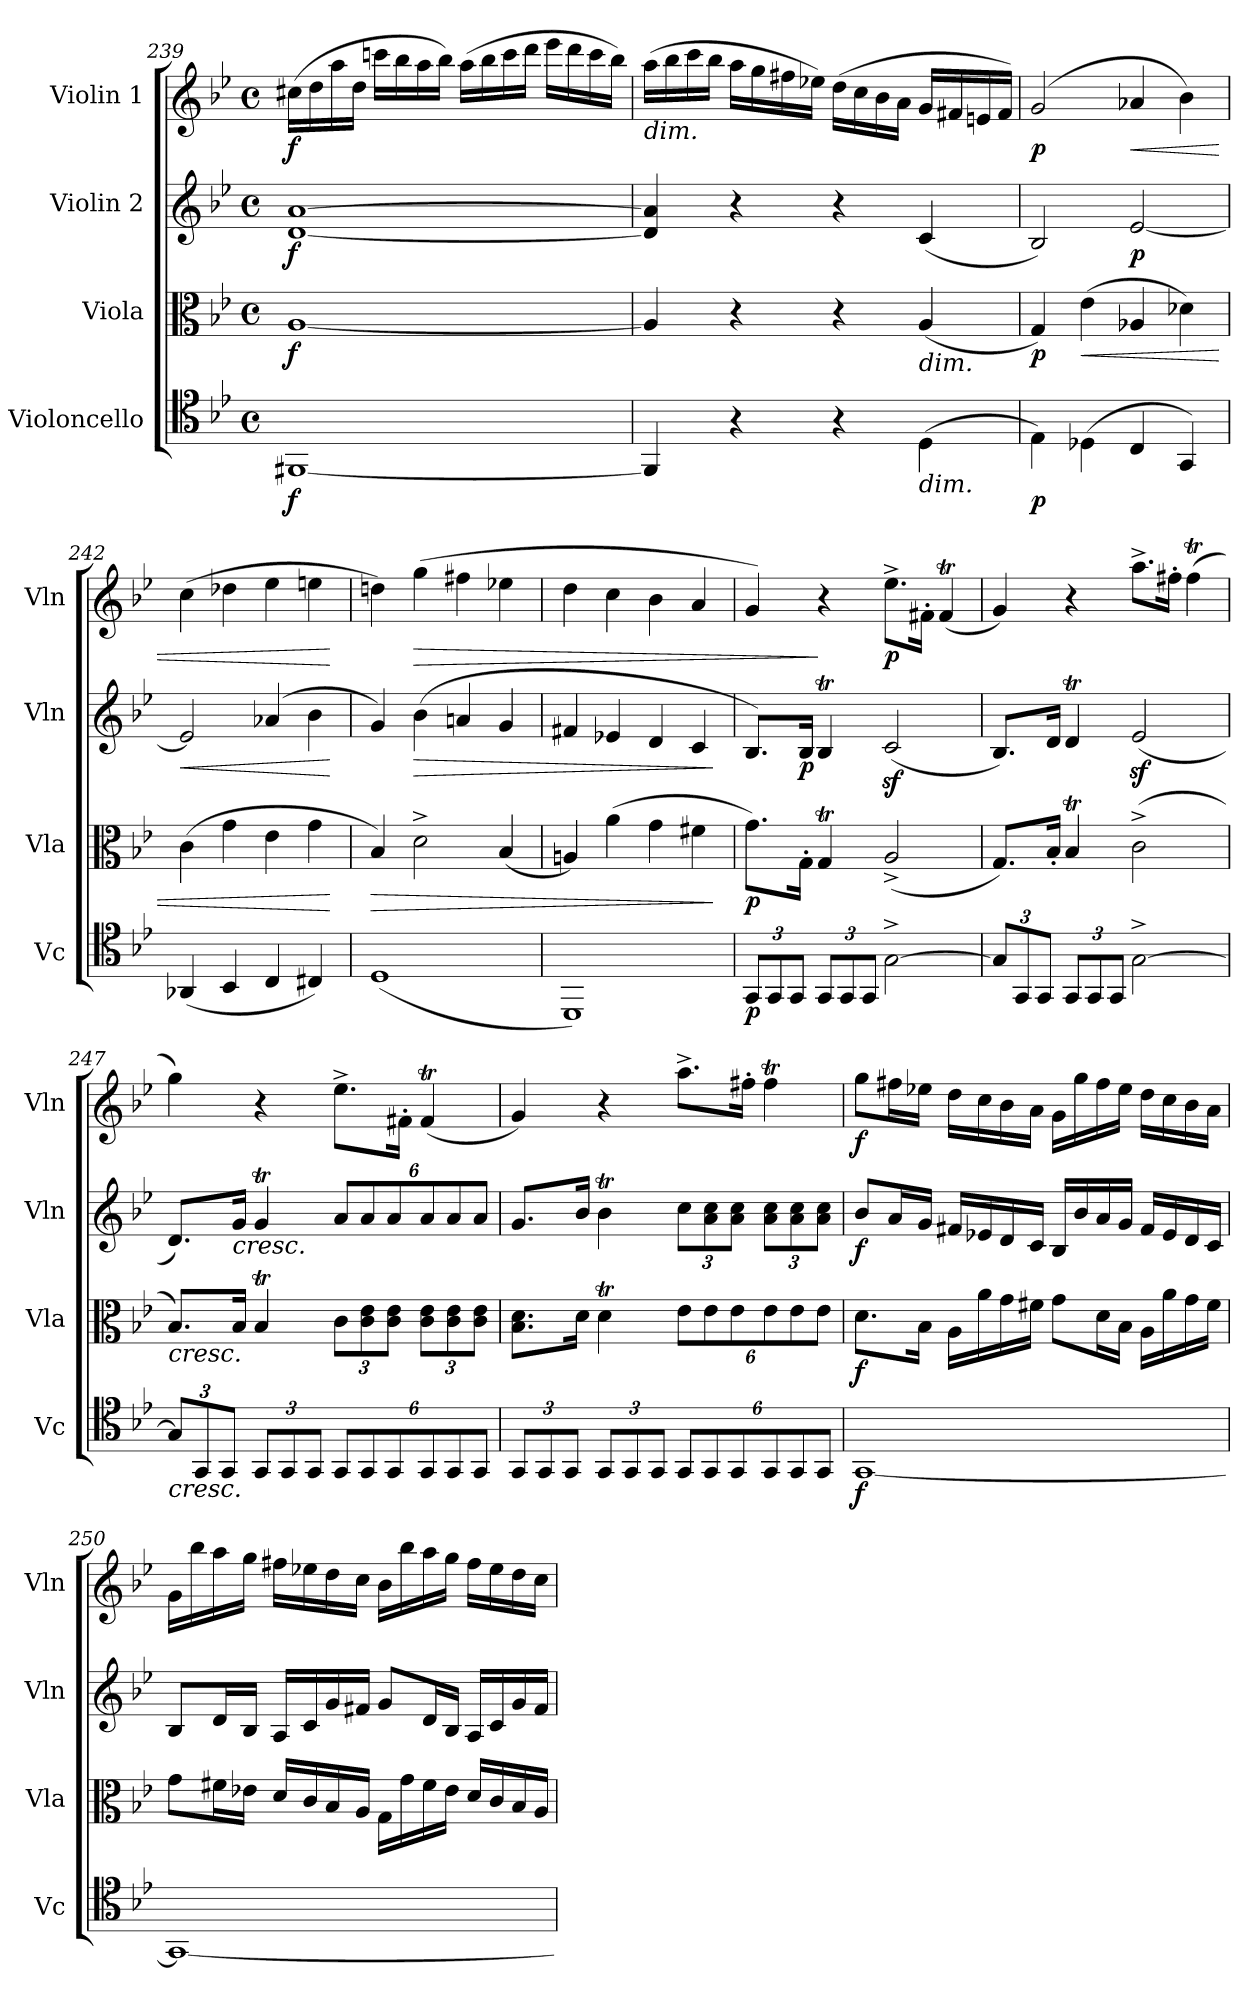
**kern	**dynam	**kern	**dynam	**kern	**dynam	**kern	**dynam
*part4	*part4	*part3	*part3	*part2	*part2	*part1	*part1
*staff4	*staff4	*staff3	*staff3	*staff2	*staff2	*staff1	*staff1
*I"Violoncello	*	*I"Viola	*	*I"Violin 2	*	*I"Violin 1	*
*I'Vc	*	*I'Vla	*	*I'Vln	*	*I'Vln	*
!!LO:LB:g=z
*clefC4	*	*clefC3	*	*clefG2	*	*clefG2	*
*k[b-e-]	*	*k[b-e-]	*	*k[b-e-]	*	*k[b-e-]	*
*M4/4	*	*M4/4	*	*M4/4	*	*M4/4	*
*met(c)	*	*met(c)	*	*met(c)	*	*met(c)	*
=239	=239	=239	=239	=239	=239	=239	=239
!	!LO:DY:b	!	!LO:DY:b	!	!LO:DY:b	!	!LO:DY:b
[1FF#X	f	[1A	f	[1d [1a	f	(>16cc#X\LL	f
.	.	.	.	.	.	16dd\	.
.	.	.	.	.	.	16aa\	.
.	.	.	.	.	.	16dd\JJ	.
.	.	.	.	.	.	16cccn\LL	.
.	.	.	.	.	.	16bb-\	.
.	.	.	.	.	.	16aa\	.
.	.	.	.	.	.	16bb-\JJ)	.
.	.	.	.	.	.	(>16aa\LL	.
.	.	.	.	.	.	16bb-\	.
.	.	.	.	.	.	16ccc\	.
.	.	.	.	.	.	16ddd\JJ	.
.	.	.	.	.	.	16eee-\LL	.
.	.	.	.	.	.	16ddd\	.
.	.	.	.	.	.	16ccc\	.
.	.	.	.	.	.	16bb-\JJ)	.
=240	=240	=240	=240	=240	=240	=240	=240
!	!	!	!	!	!	!LO:TX:b:i:t=dim.	!
4FF#/]	.	4A/]	.	4d/] 4a/]	.	(>16aa\LL	.
.	.	.	.	.	.	16bb-\	.
.	.	.	.	.	.	16ccc\	.
.	.	.	.	.	.	16bb-\JJ	.
4r	.	4r	.	4r	.	16aa\LL	.
.	.	.	.	.	.	16gg\	.
.	.	.	.	.	.	16ff#X\	.
.	.	.	.	.	.	16ee-X\JJ)	.
4r	.	4r	.	4r	.	(>16dd\LL	.
.	.	.	.	.	.	16cc\	.
.	.	.	.	.	.	16b-\	.
.	.	.	.	.	.	16a\JJ	.
!	!	!LO:TX:b:i:t=dim.	!	!	!	!	!
!LO:TX:b:i:t=dim.	!	!	!	!	!	!	!
(>4D\	.	(<4A/	.	(<4c/	.	16g/LL	.
.	.	.	.	.	.	16f#X/	.
.	.	.	.	.	.	16en/	.
.	.	.	.	.	.	16f#/JJ)	.
=241	=241	=241	=241	=241	=241	=241	=241
!	!LO:DY:b	!	!LO:DY:b	!	!	!	!LO:DY:b
4E-\)	p	4G/)	p	2B-/)	.	(>2g/	p
!	!	!	!LO:HP:b	!	!	!	!
(>4D-X\	.	(>4e-\	<	.	.	.	.
!	!	!	!	!	!LO:DY:b	!	!LO:HP:b
4C/	.	4A-X/	.	[2e-/	p	4a-X/	<
4GG/)	.	4d-X\)	.	.	.	4b-\)	.
=242	=242	=242	=242	=242	=242	=242	=242
!	!	!	!	!	!LO:HP:b	!	!
(<4AA-X/	.	(>4c\	.	2e-/]	<	(>4cc\	.
4BB-/	.	4g\	.	.	.	4dd-X\	.
4C/	.	4e-\	.	(>4a-X/	.	4ee-\	.
4C#X/)	.	4g\	.	4b-\	.	4een\	.
.	.	.	[	.	[	.	[
=243	=243	=243	=243	=243	=243	=243	=243
!	!	!	!LO:HP:b	!	!	!	!
(>1D	.	4B-/)	>	4g/)	.	4ddn\)	.
!	!	!	!	!	!LO:HP:b	!	!LO:HP:b
.	.	2d^\	.	(>4b-\	>	(>4gg\	>
.	.	.	.	4an/	.	4ff#X\	.
.	.	(<4B-/	.	4g/	.	4ee-X\	.
=244	=244	=244	=244	=244	=244	=244	=244
1DD)	.	4An/)	.	4f#X/	.	4dd\	.
.	.	(>4a\	.	4e-X/	.	4cc\	.
.	.	4g\	.	4d/	.	4b-\	.
.	.	4f#X\	.	4c/	.	4a/	.
.	.	.	]	.	]	.	.
=245	=245	=245	=245	=245	=245	=245	=245
*Xbrackettup	*	*	*	*	*	*	*
!	!LO:DY:b	!	!LO:DY:b	!	!	!	!
12GG/L	p	8.g\L)	p	8.B-/L)	.	4g/)	.
12GG/	.	.	.	.	.	.	.
12GG/J	.	.	.	.	.	.	.
!	!	!	!	!	!LO:DY:b	!	!
.	.	16G'\Jk	.	16B-/Jk	p	.	.
12GG/L	.	4GT/	.	4B-T/	.	4r	]
12GG/	.	.	.	.	.	.	.
12GG/J	.	.	.	.	.	.	.
!	!	!	!	!	!	!	!LO:DY:b
[2G^\	.	(<2A^/	.	(<2cz</	.	8.ee-^\L	p
.	.	.	.	.	.	16f#X'\Jk	.
.	.	.	.	.	.	(<4f#t/	.
!!LO:PB:g=z
=246	=246	=246	=246	=246	=246	=246	=246
12G/L]	.	8.G/L)	.	8.B-/L)	.	4g/)	.
12GG/	.	.	.	.	.	.	.
12GG/J	.	.	.	.	.	.	.
.	.	16B-'/Jk	.	16d/Jk	.	.	.
12GG/L	.	4B-T/	.	4dt/	.	4r	.
12GG/	.	.	.	.	.	.	.
12GG/J	.	.	.	.	.	.	.
[2G^\	.	(>2c^\	.	(<2e-z</	.	8.aa^\L	.
.	.	.	.	.	.	16ff#X'\Jk	.
.	.	.	.	.	.	(>4ff#t\	.
=247	=247	=247	=247	=247	=247	=247	=247
!	!	!LO:TX:b:i:t=cresc.	!	!	!	!	!
!LO:TX:b:i:t=cresc.	!	!	!	!	!	!	!
12G/L]	.	8.B-/L)	.	8.d/L)	.	4gg\)	.
12GG/	.	.	.	.	.	.	.
12GG/J	.	.	.	.	.	.	.
!	!	!	!	!LO:TX:b:i:t=cresc.	!	!	!
.	.	16B-/Jk	.	16g/Jk	.	.	.
12GG/L	.	4B-T/	.	4gT/	.	4r	.
12GG/	.	.	.	.	.	.	.
12GG/J	.	.	.	.	.	.	.
*	*	*Xbrackettup	*	*Xbrackettup	*	*	*
12GG/L	.	12c\L	.	12a/L	.	8.ee-^\L	.
12GG/	.	12c\ 12e-\	.	12a/	.	.	.
12GG/	.	12c\ 12e-\J	.	12a/	.	.	.
.	.	.	.	.	.	16f#X'\Jk	.
12GG/	.	12c\ 12e-\L	.	12a/	.	(<4f#t/	.
12GG/	.	12c\ 12e-\	.	12a/	.	.	.
12GG/J	.	12c\ 12e-\J	.	12a/J	.	.	.
=248	=248	=248	=248	=248	=248	=248	=248
12GG/L	.	8.B-\ 8.d\L	.	8.g/L	.	4g/)	.
12GG/	.	.	.	.	.	.	.
12GG/J	.	.	.	.	.	.	.
.	.	16d\Jk	.	16b-/Jk	.	.	.
12GG/L	.	4dt\	.	4b-T\	.	4r	.
12GG/	.	.	.	.	.	.	.
12GG/J	.	.	.	.	.	.	.
12GG/L	.	12e-\L	.	12cc\L	.	8.aa^\L	.
12GG/	.	12e-\	.	12a\ 12cc\	.	.	.
12GG/	.	12e-\	.	12a\ 12cc\J	.	.	.
.	.	.	.	.	.	16ff#X'\Jk	.
12GG/	.	12e-\	.	12a\ 12cc\L	.	4ff#t\	.
12GG/	.	12e-\	.	12a\ 12cc\	.	.	.
12GG/J	.	12e-\J	.	12a\ 12cc\J	.	.	.
=249	=249	=249	=249	=249	=249	=249	=249
!	!LO:DY:b	!	!LO:DY:b	!	!LO:DY:b	!	!LO:DY:b
[1GG	f	8.d\L	f	8b-/L	f	8gg\L	f
.	.	.	.	16a/L	.	16ff#X\L	.
.	.	16B-\Jk	.	16g/JJ	.	16ee-X\JJ	.
.	.	16A\LL	.	16f#X/LL	.	16dd\LL	.
.	.	16a\	.	16e-X/	.	16cc\	.
.	.	16g\	.	16d/	.	16b-\	.
.	.	16f#X\JJ	.	16c/JJ	.	16a\JJ	.
.	.	8g\L	.	16B-/LL	.	16g\LL	.
.	.	.	.	16b-/	.	16gg\	.
.	.	16d\L	.	16a/	.	16ff#\	.
.	.	16B-\JJ	.	16g/JJ	.	16ee-\JJ	.
.	.	16A\LL	.	16f#/LL	.	16dd\LL	.
.	.	16a\	.	16e-/	.	16cc\	.
.	.	16g\	.	16d/	.	16b-\	.
.	.	16f#\JJ	.	16c/JJ	.	16a\JJ	.
=250	=250	=250	=250	=250	=250	=250	=250
1GG_	.	8g\L	.	8B-/L	.	16g\LL	.
.	.	.	.	.	.	16bb-\	.
.	.	16f#X\L	.	16d/L	.	16aa\	.
.	.	16e-X\JJ	.	16B-/JJ	.	16gg\JJ	.
.	.	16d/LL	.	16A/LL	.	16ff#X\LL	.
.	.	16c/	.	16c/	.	16ee-X\	.
.	.	16B-/	.	16g/	.	16dd\	.
.	.	16A/JJ	.	16f#X/JJ	.	16cc\JJ	.
.	.	16G\LL	.	8g/L	.	16b-\LL	.
.	.	16g\	.	.	.	16bb-\	.
.	.	16f#\	.	16d/L	.	16aa\	.
.	.	16e-\JJ	.	16B-/JJ	.	16gg\JJ	.
.	.	16d/LL	.	16A/LL	.	16ff#\LL	.
.	.	16c/	.	16c/	.	16ee-\	.
.	.	16B-/	.	16g/	.	16dd\	.
.	.	16A/JJ	.	16f#/JJ	.	16cc\JJ	.
=	=	=	=	=	=	=	=
*-	*-	*-	*-	*-	*-	*-	*-
